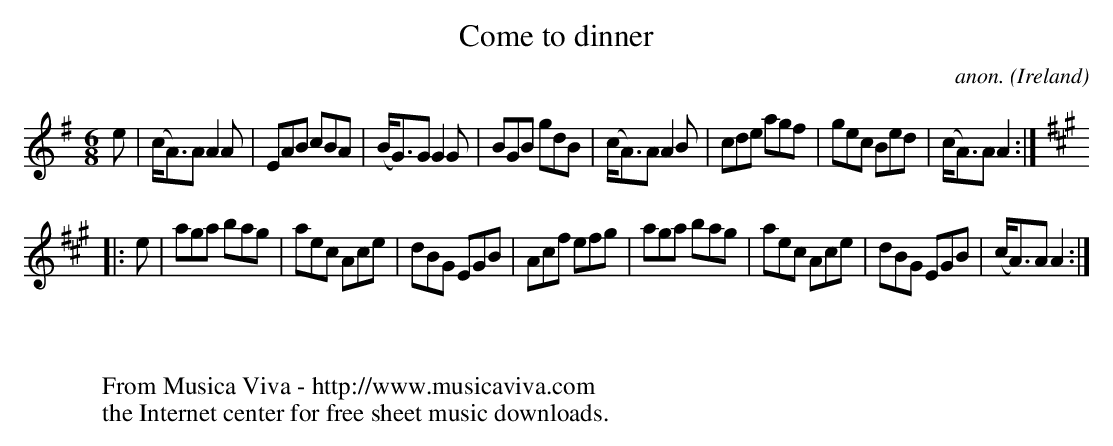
X:1
T:Come to dinner
C:anon.
O:Ireland
M:6/8
L:1/8
K:Ador
e|(c<A)A A2A|EAB cBA|(B<G)G G2G|BGB gdB|(c<A)A A2B|cde agf|gec Bed|(c<A)A A2:|
K:A
|:e|aga bag|aec Ace|dBG EGB|Acf efg|aga bag|aec Ace|dBG EGB|(c<A)A A2:|
W:
W:
W: From Musica Viva - http://www.musicaviva.com
W: the Internet center for free sheet music downloads.
